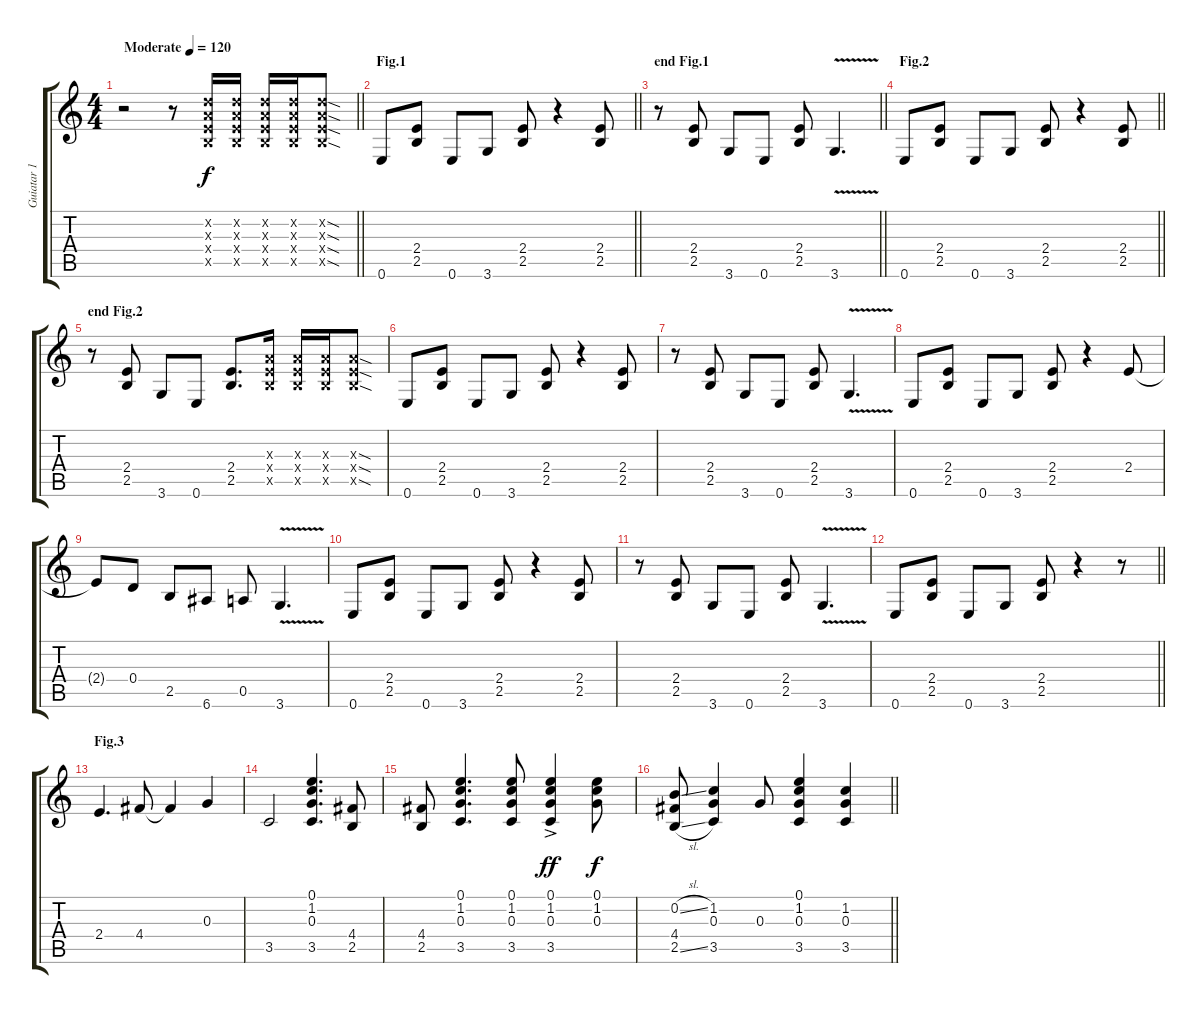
\track ("Guiatar 1" "Guiatar 1") {instrument overdrivenguitar}
\staff {score tabs}
\tuning (E4 B3 G3 D3 A2 E2) {hide}
\ts (4 4)
\tempo (120 "Moderate")
\clef g2
\barLineRight lightlight
\ks c
r.2{dy f instrument overdrivenguitar} r.8 (3.2{x} 2.3{x} 2.4{x} 2.5{x}).16 (3.2{x} 2.3{x} 2.4{x} 2.5{x}).16 (3.2{x} 2.3{x} 2.4{x} 2.5{x}).16 (3.2{x} 2.3{x} 2.4{x} 2.5{x}).16 (3.2{sod x} 2.3{sod x} 2.4{sod x} 2.5{sod x}).8 |
\section ("" "Fig.1")
\barLineRight lightlight
0.6.8 (2.4 2.5).8 0.6.8 3.6.8 (2.4 2.5).8 r.4 (2.4 2.5).8 |
\section ("" "end Fig.1")
\barLineRight lightlight
r.8 (2.4 2.5).8 3.6.8 0.6.8 (2.4 2.5).8 3.6{v}.4{d} |
\section ("" "Fig.2")
\barLineRight lightlight
0.6.8 (2.4 2.5).8 0.6.8 3.6.8 (2.4 2.5).8 r.4 (2.4 2.5).8 |
\section ("" "end Fig.2")
r.8 (2.4 2.5).8 3.6.8 0.6.8 (2.4 2.5).8{d} (2.3{x} 2.4{x} 2.5{x}).16 (2.3{x} 2.4{x} 2.5{x}).16 (2.3{x} 2.4{x} 2.5{x}).16 (2.3{sod x} 2.4{sod x} 2.5{sod x}).8 |
0.6.8 (2.4 2.5).8 0.6.8 3.6.8 (2.4 2.5).8 r.4 (2.4 2.5).8 |
r.8 (2.4 2.5).8 3.6.8 0.6.8 (2.4 2.5).8 3.6{v}.4{d} |
0.6.8 (2.4 2.5).8 0.6.8 3.6.8 (2.4 2.5).8 r.4 2.4.8 |
2.4{t}.8 0.4.8 2.5.8 6.6.8 0.5.8 3.6{v}.4{d} |
0.6.8 (2.4 2.5).8 0.6.8 3.6.8 (2.4 2.5).8 r.4 (2.4 2.5).8 |
r.8 (2.4 2.5).8 3.6.8 0.6.8 (2.4 2.5).8 3.6{v}.4{d} |
\barLineRight lightlight
0.6.8 (2.4 2.5).8 0.6.8 3.6.8 (2.4 2.5).8 r.4 r.8 |
\section ("" "Fig.3")
2.4.4{d} 4.4.8 4.4{t}.4 0.3.4 |
3.5.2 (0.1 1.2 0.3 3.5).4{d} (4.4 2.5).8 |
(4.4 2.5).8 (0.1 1.2 0.3 3.5).4{d} (0.1 1.2 0.3 3.5).8 (0.1 1.2 0.3 3.5{ac}).4{dy ff} (0.1 1.2 0.3).8{dy f} |
\barLineRight lightlight
(0.2{sl} 4.4 2.5{sl}).8 (1.2 0.3 3.5).4 0.3.8 (0.1 1.2 0.3 3.5).4 (1.2 0.3 3.5).4
